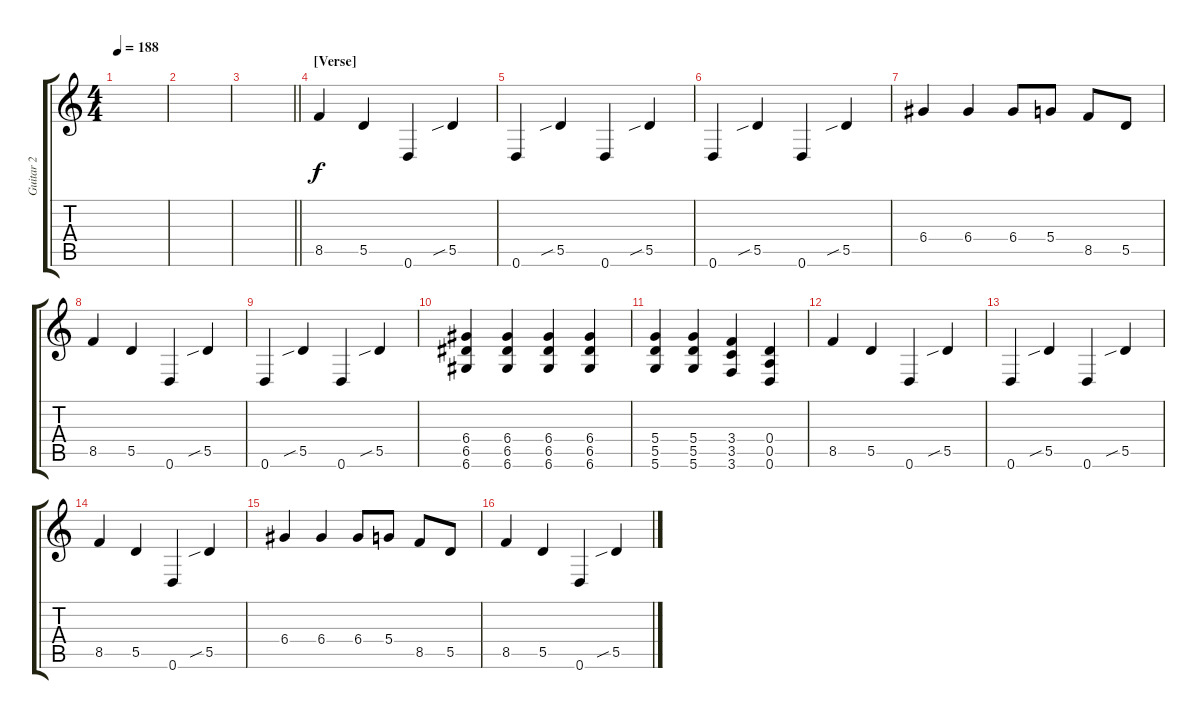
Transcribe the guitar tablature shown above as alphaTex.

\track ("Guitar 2" "Guitar 2") {instrument distortionguitar}
\staff {score tabs}
\tuning (E4 B3 G3 D3 A2 D2) {hide}
\ts (4 4)
\tempo 188
\clef g2
\ks c
|
|
\barLineRight lightlight
|
\section ("" "[Verse]")
8.5.4 5.5.4 0.6.4 5.5{sib}.4 |
0.6.4 5.5{sib}.4 0.6.4 5.5{sib}.4 |
0.6.4 5.5{sib}.4 0.6.4 5.5{sib}.4 |
6.4.4 6.4.4 6.4.8 5.4.8 8.5.8 5.5.8 |
8.5.4 5.5.4 0.6.4 5.5{sib}.4 |
0.6.4 5.5{sib}.4 0.6.4 5.5{sib}.4 |
(6.4 6.5 6.6).4 (6.4 6.5 6.6).4 (6.4 6.5 6.6).4 (6.4 6.5 6.6).4 |
(5.4 5.5 5.6).4 (5.4 5.5 5.6).4 (3.4 3.5 3.6).4 (0.4 0.5 0.6).4 |
8.5.4 5.5.4 0.6.4 5.5{sib}.4 |
0.6.4 5.5{sib}.4 0.6.4 5.5{sib}.4 |
8.5.4 5.5.4 0.6.4 5.5{sib}.4 |
6.4.4 6.4.4 6.4.8 5.4.8 8.5.8 5.5.8 |
8.5.4 5.5.4 0.6.4 5.5{sib}.4
